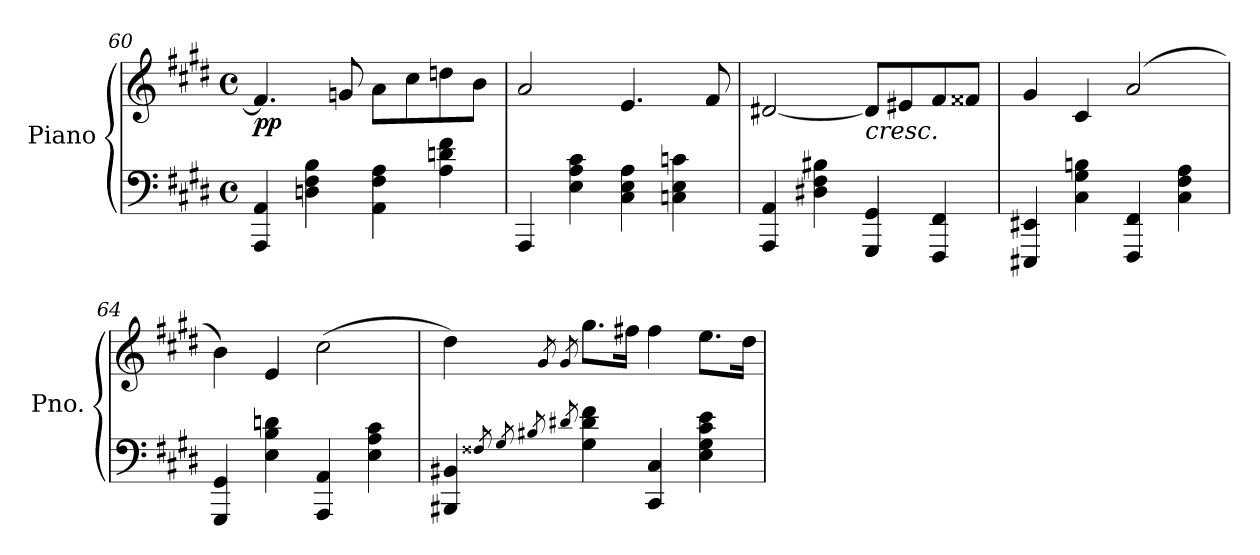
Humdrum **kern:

**kern	**kern	**dynam
*part1	*part1	*part1
*staff2	*staff1	*staff1/2
*I"Piano	*	*
*I'Pno.	*	*
*clefF4	*clefG2	*
*k[f#c#g#d#]	*k[f#c#g#d#]	*
*M4/4	*M4/4	*
*met(c)	*met(c)	*
=60	=60	=60
!	!	!LO:DY:b
4AAA/ 4AA/	4.f#/]	pp
4Dn\ 4F#\ 4B\	.	.
.	8gn/	.
4AA\ 4F#\ 4A\	8a\L	.
.	8cc#\	.
4A\ 4dn\ 4f#\	8ddn\	.
.	8b\J	.
=61	=61	=61
4AAA/	2a/	.
4E\ 4A\ 4c#\	.	.
4C#\ 4E\ 4A\	4.e/	.
4Cn\ 4E\ 4cn\	.	.
.	8f#/	.
!!LO:LB:g=z
=62	=62	=62
4AAA/ 4AA/	[2d#X/	.
4D#X\ 4F#\ 4B#X\	.	.
!	!LO:TX:b:i:t=cresc.	!
4GGG#/ 4GG#/	8d#/L]	.
.	8e#X/	.
4FFF#/ 4FF#/	8f#/	.
.	8f##X/J	.
=63	=63	=63
4EEE#X/ 4EE#X/	4g#/	.
4C#\ 4G#\ 4Bn\	4c#/	.
4FFF#/ 4FF#/	(<2a/	.
4C#\ 4F#\ 4A\	.	.
=64	=64	=64
4GGG#/ 4GG#/	4b\)	.
4E\ 4B\ 4dn\	4e/	.
4AAA/ 4AA/	(>2cc#\	.
4E\ 4A\ 4c#\	.	.
=65	=65	=65
*^	*	*
4ryy	4BBB#X/ 4BB#X/	4dd#\)	.
8qF##X/L)	.	.	.
8qG#/	.	.	.
8qB#X/	.	(>8qg#/J	.
8qd#X/	.	8qg#/	.
2.ryy	4G#\ 4d#\ 4f#\	8.gg#\L	.
.	.	16ff#X\Jk	.
.	4CC#/ 4C#/	4ff#\	.
.	4E\ 4G#\ 4c#\ 4e\	8.ee\L	.
.	.	16dd#\Jk	.
*v	*v	*	*
=	=	=
*-	*-	*-
